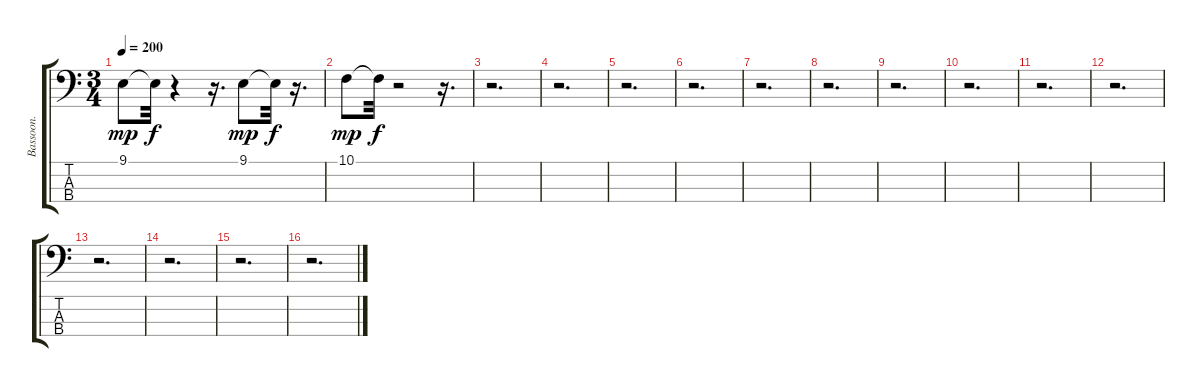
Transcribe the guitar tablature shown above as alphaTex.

\track ("Bassoon." "Bassoon.") {instrument bassoon}
\staff {score tabs}
\tuning (G2 D2 A1 E1) {hide}
\ts (3 4)
\tempo 200
\clef f4
\ks c
9.1.8{dy mp} 9.1{t}.32{dy f} r.4 r.16{d} 9.1.8{dy mp} 9.1{t}.32{dy f} r.16{d} |
10.1.8{dy mp} 10.1{t}.32{dy f} r.2 r.16{d} |
r.2{d} |
r.2{d} |
r.2{d} |
r.2{d} |
r.2{d} |
r.2{d} |
r.2{d} |
r.2{d} |
r.2{d} |
r.2{d} |
r.2{d} |
r.2{d} |
r.2{d} |
r.2{d}
